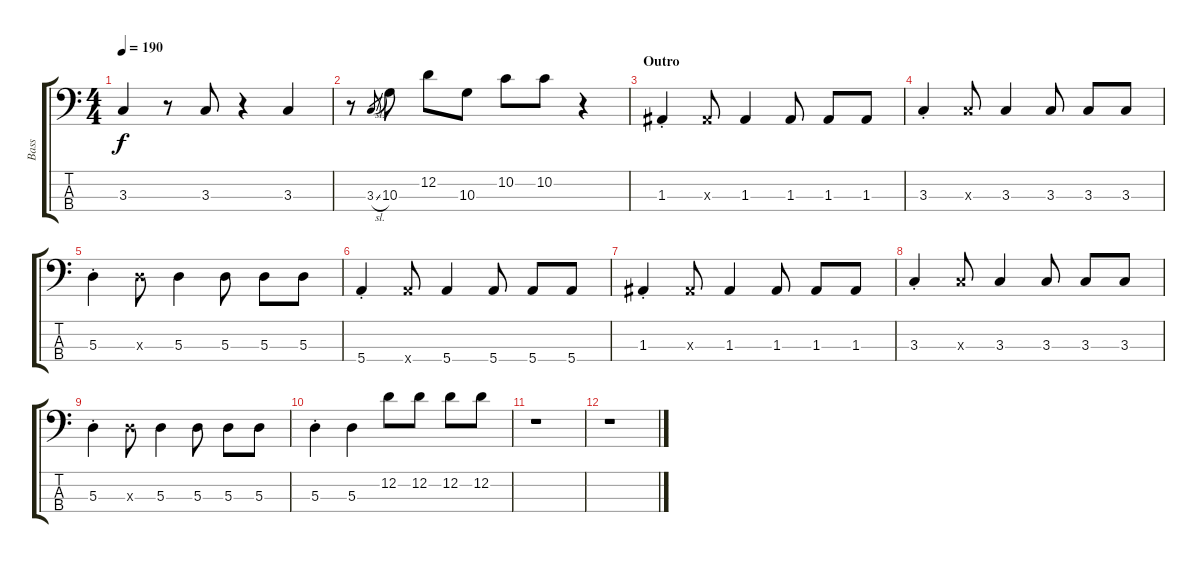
\track ("Bass" "Bass") {instrument electricbassfinger}
\staff {score tabs}
\tuning (G2 D2 A1 E1) {hide}
\ts (4 4)
\tempo 190
\clef f4
\ks c
3.3.4{dy f} r.8 3.3.8 r.4 3.3.4 |
r.8 3.3{sl}.8{gr} 10.3.8 12.2.8 10.3.8 10.2.8 10.2.8 r.4 |
\section ("" "Outro")
1.3{st}.4 1.3{x}.8 1.3.4 1.3.8 1.3.8 1.3.8 |
3.3{st}.4 3.3{x}.8 3.3.4 3.3.8 3.3.8 3.3.8 |
5.3{st}.4 5.3{x}.8 5.3.4 5.3.8 5.3.8 5.3.8 |
5.4{st}.4 5.4{x}.8 5.4.4 5.4.8 5.4.8 5.4.8 |
1.3{st}.4 1.3{x}.8 1.3.4 1.3.8 1.3.8 1.3.8 |
3.3{st}.4 3.3{x}.8 3.3.4 3.3.8 3.3.8 3.3.8 |
5.3{st}.4 5.3{x}.8 5.3.4 5.3.8 5.3.8 5.3.8 |
5.3{st}.4 5.3.4 12.2.8 12.2.8 12.2.8 12.2.8 |
r.1 |
r.1
